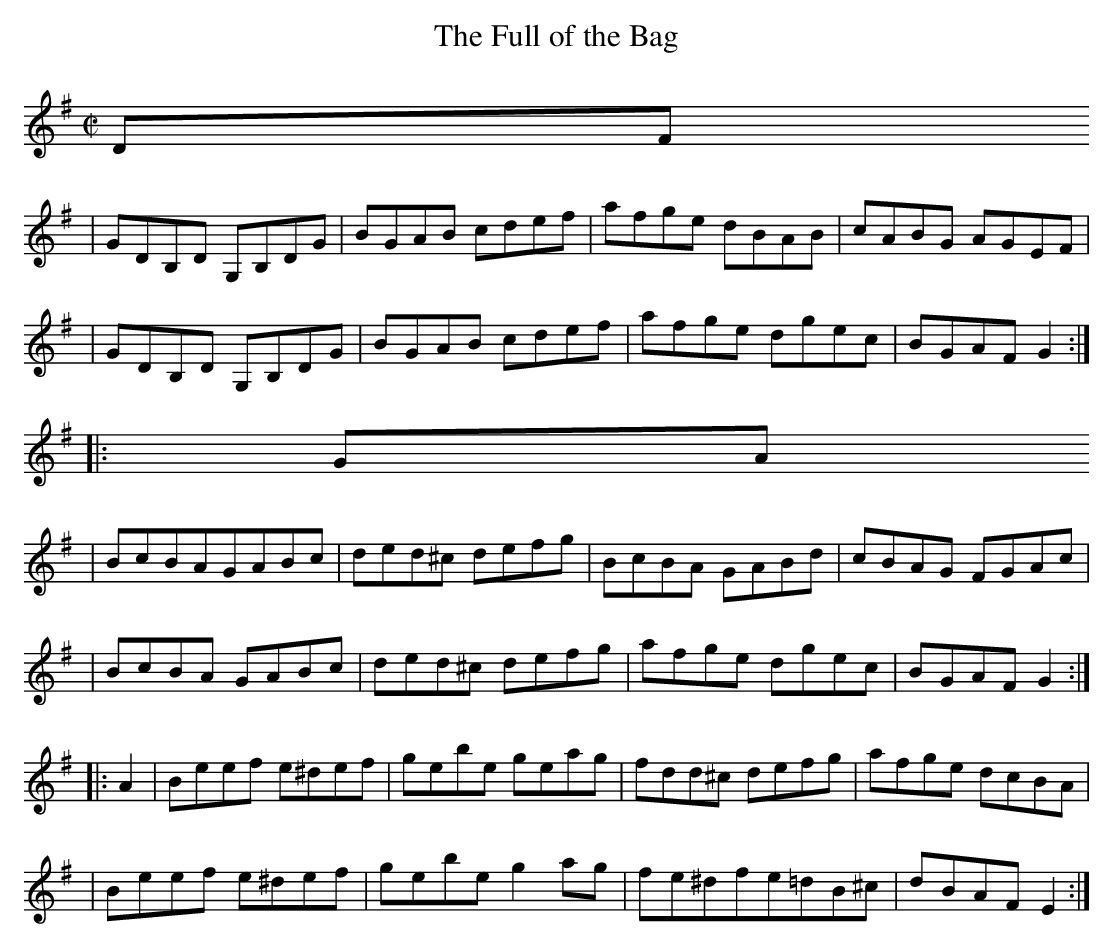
X:1
T: The Full of the Bag
M: C|
L: 1/8
K: G
D-F
| GDB,D G,B,DG | BGAB cdef | afge dBAB | cABG AGEF |
| GDB,D G,B,DG | BGAB cdef | afge dgec | BGAF G2 :|
|: G-A
| BcBAGABc | ded^c defg | BcBA GABd | cBAG FGAc |
| BcBA GABc | ded^c defg | afge dgec | BGAF G2 :|
|: A2
| Beef e^def | gebe geag | fdd^c defg | afge dcBA |
| Beef e^def | gebe g2 ag | fe^dfe=dB^c | dBAF E2 :|
